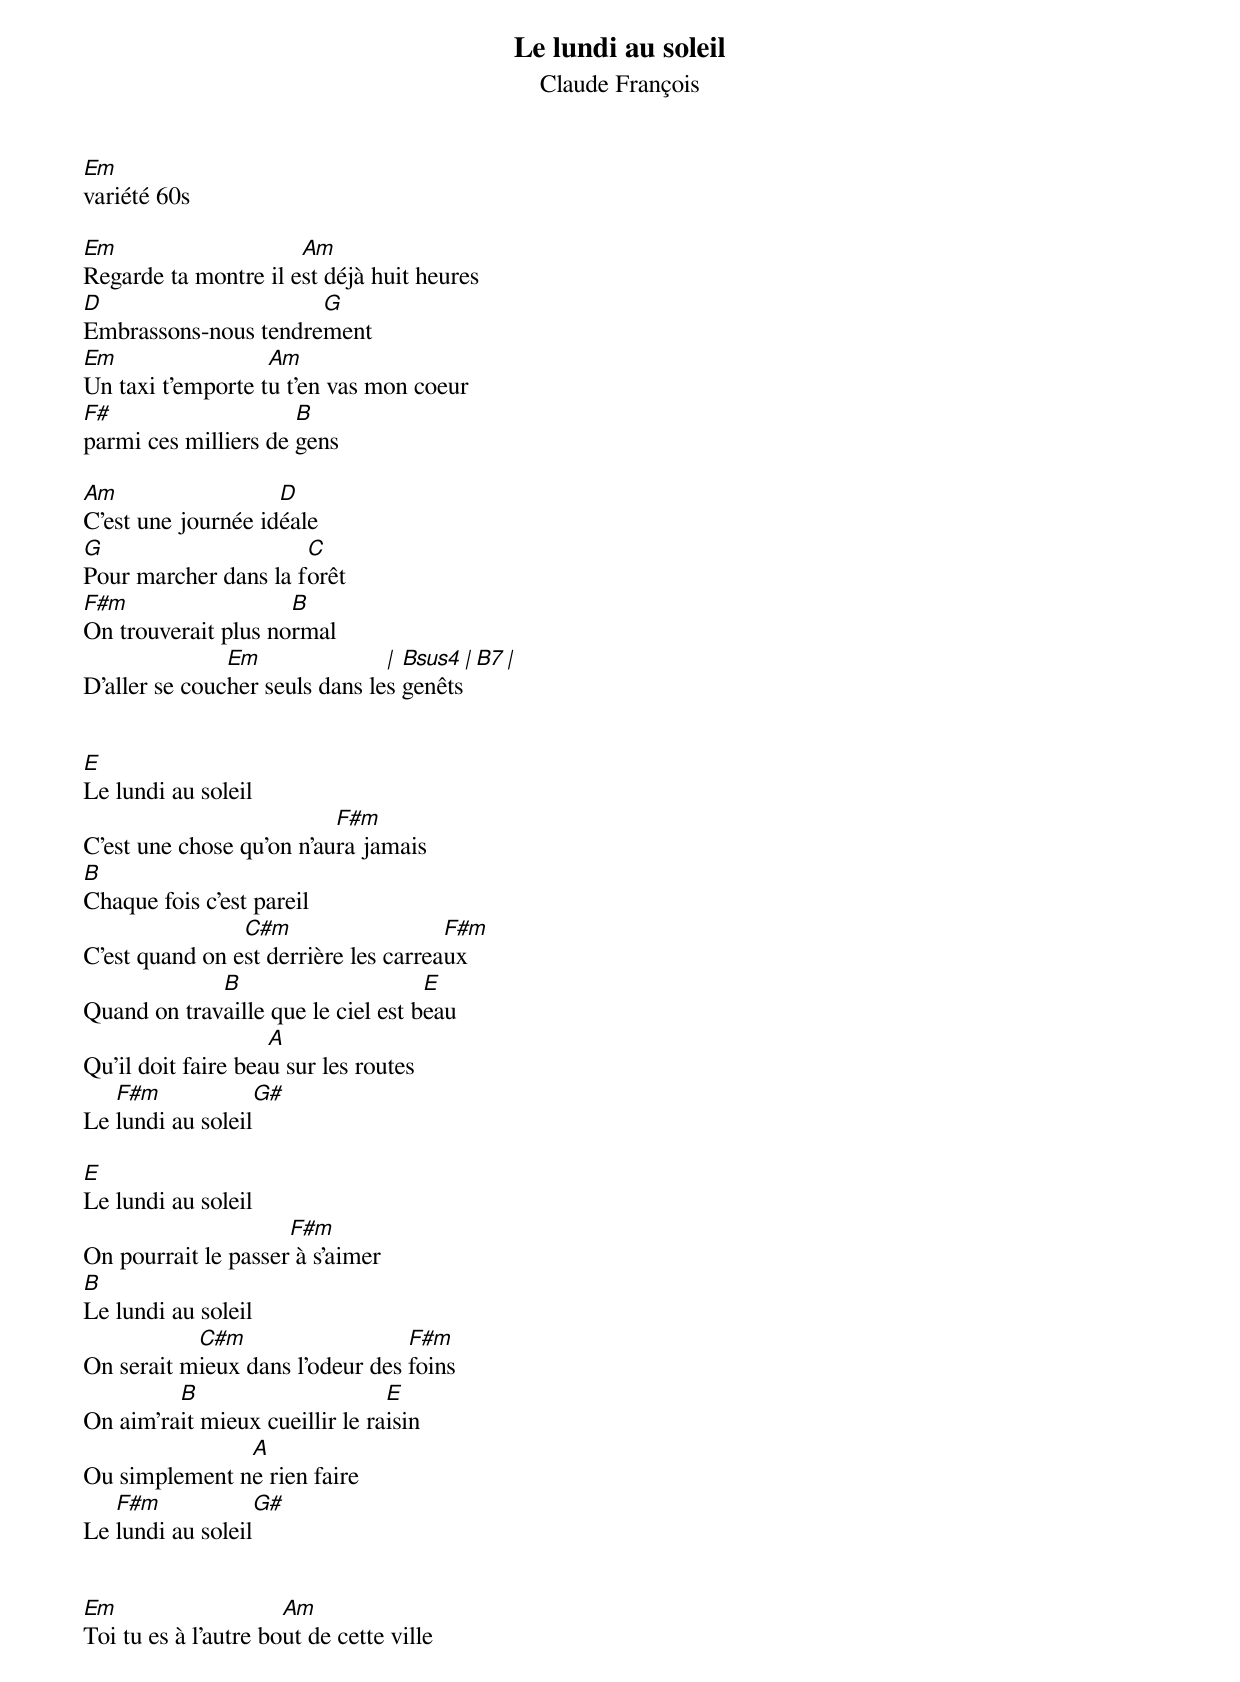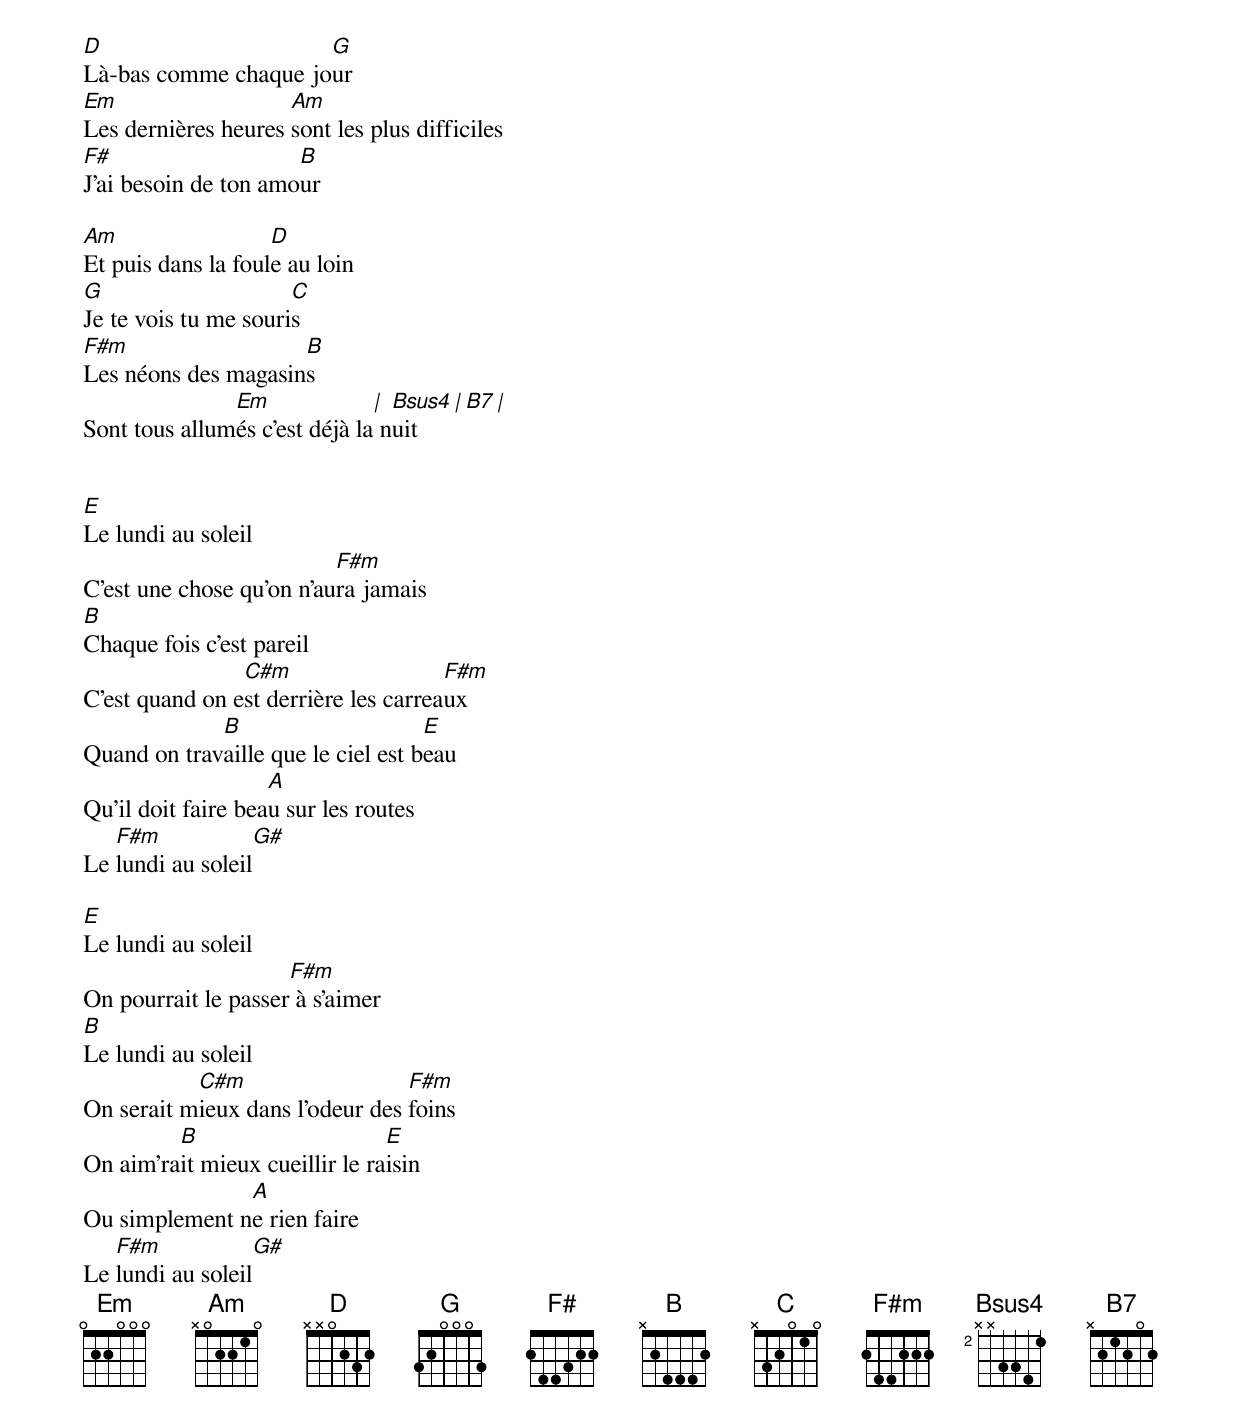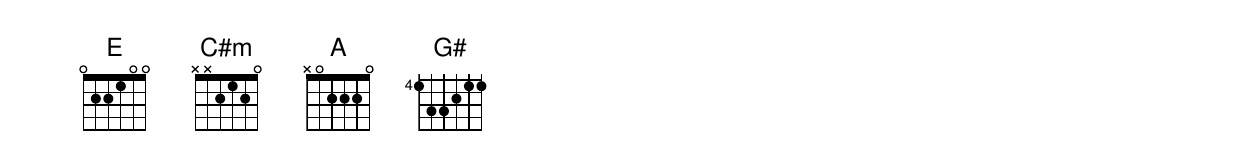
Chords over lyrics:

Le lundi au soleil
Claude François
Em
variété 60s

Em                    Am
Regarde ta montre il est déjà huit heures
D                     G
Embrassons-nous tendrement
Em                 Am
Un taxi t'emporte tu t'en vas mon coeur
F#                    B
parmi ces milliers de gens

Am                  D
C'est une journée idéale
G                     C
Pour marcher dans la forêt
F#m                  B
On trouverait plus normal
               Em               | Bsus4   | B7   |
D'aller se coucher seuls dans les genêts


E
Le lundi au soleil
                          F#m
C'est une chose qu'on n'aura jamais
B
Chaque fois c'est pareil
                C#m                   F#m
C'est quand on est derrière les carreaux
             B                      E
Quand on travaille que le ciel est beau
                    A
Qu'il doit faire beau sur les routes
   F#m            G#
Le lundi au soleil

E
Le lundi au soleil
                     F#m
On pourrait le passer à s'aimer
B
Le lundi au soleil
           C#m                   F#m
On serait mieux dans l'odeur des foins
         B                      E
On aim'rait mieux cueillir le raisin
               A
Ou simplement ne rien faire
   F#m            G#
Le lundi au soleil


Em                    Am
Toi tu es à l'autre bout de cette ville
D                     G
Là-bas comme chaque jour
Em                   Am
Les dernières heures sont les plus difficiles
F#                    B
J'ai besoin de ton amour

Am                  D
Et puis dans la foule au loin
G                     C
Je te vois tu me souris
F#m                  B
Les néons des magasins
               Em              | Bsus4   | B7   |
Sont tous allumés c'est déjà la nuit


E
Le lundi au soleil
                          F#m
C'est une chose qu'on n'aura jamais
B
Chaque fois c'est pareil
                C#m                   F#m
C'est quand on est derrière les carreaux
             B                      E
Quand on travaille que le ciel est beau
                    A
Qu'il doit faire beau sur les routes
   F#m            G#
Le lundi au soleil

E
Le lundi au soleil
                     F#m
On pourrait le passer à s'aimer
B
Le lundi au soleil
           C#m                   F#m
On serait mieux dans l'odeur des foins
         B                      E
On aim'rait mieux cueillir le raisin
               A
Ou simplement ne rien faire
   F#m            G#
Le lundi au soleil
